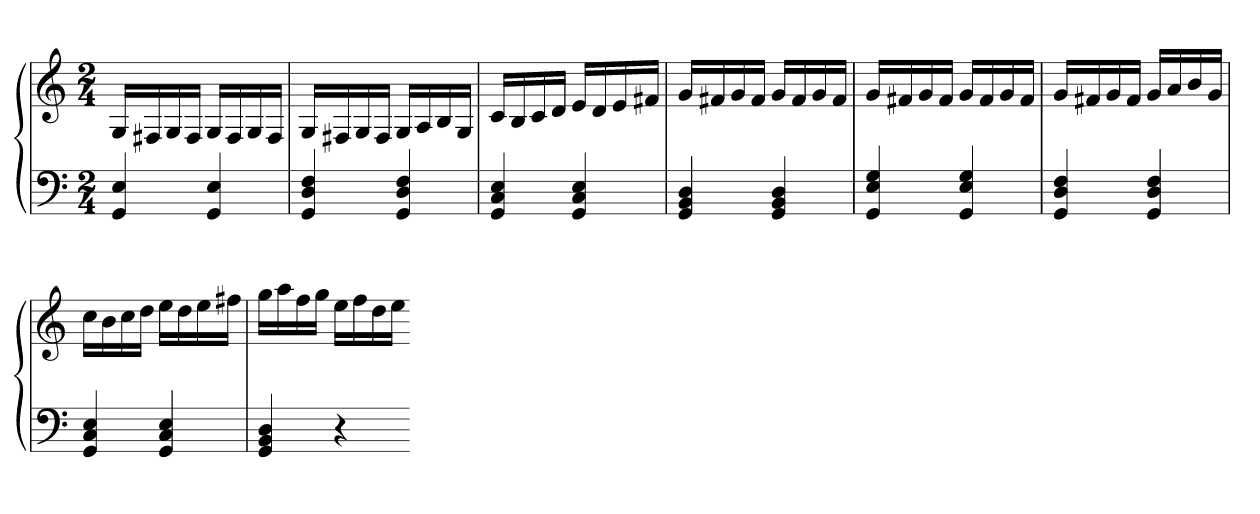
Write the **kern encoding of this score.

**kern	**kern
*part1	*part1
*staff2	*staff1
*M2/4	*M2/4
=	=
4GG 4E	16GLL
.	16F#X
.	16G
.	16F#JJ
4GG 4E	16GLL
.	16F#
.	16G
.	16F#JJ
=	=
4GG 4D 4F	16GLL
.	16F#X
.	16G
.	16F#JJ
4GG 4D 4F	16GLL
.	16A
.	16B
.	16GJJ
=	=
4GG 4C 4E	16cLL
.	16B
.	16c
.	16dJJ
4GG 4C 4E	16eLL
.	16d
.	16e
.	16f#XJJ
=	=
4GG 4BB 4D	16gLL
.	16f#X
.	16g
.	16f#JJ
4GG 4BB 4D	16gLL
.	16f#
.	16g
.	16f#JJ
=	=
4GG 4E 4G	16gLL
.	16f#X
.	16g
.	16f#JJ
4GG 4E 4G	16gLL
.	16f#
.	16g
.	16f#JJ
=	=
4GG 4D 4F	16gLL
.	16f#X
.	16g
.	16f#JJ
4GG 4D 4F	16gLL
.	16a
.	16b
.	16gJJ
=	=
4GG 4C 4E	16ccLL
.	16b
.	16cc
.	16ddJJ
4GG 4C 4E	16eeLL
.	16dd
.	16ee
.	16ff#XJJ
=	=
4GG 4BB 4D	16ggLL
.	16aa
.	16ff
.	16ggJJ
4r	16eeLL
.	16ff
.	16dd
.	16eeJJ
=-	=-
*-	*-
